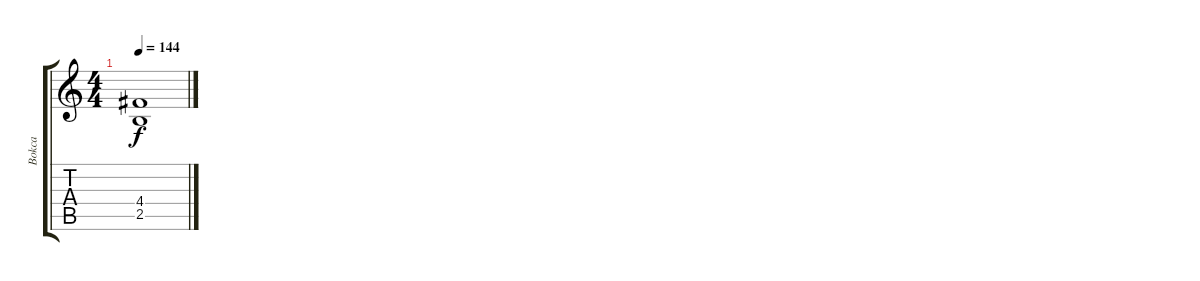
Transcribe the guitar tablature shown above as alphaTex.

\track ("Bokca" "Bokca") {instrument distortionguitar}
\staff {score tabs}
\tuning (E4 B3 G3 D3 A2 E2) {hide}
\ts (4 4)
\tempo 144
\clef g2
\ks c
(4.4 2.5).1{dy f}
